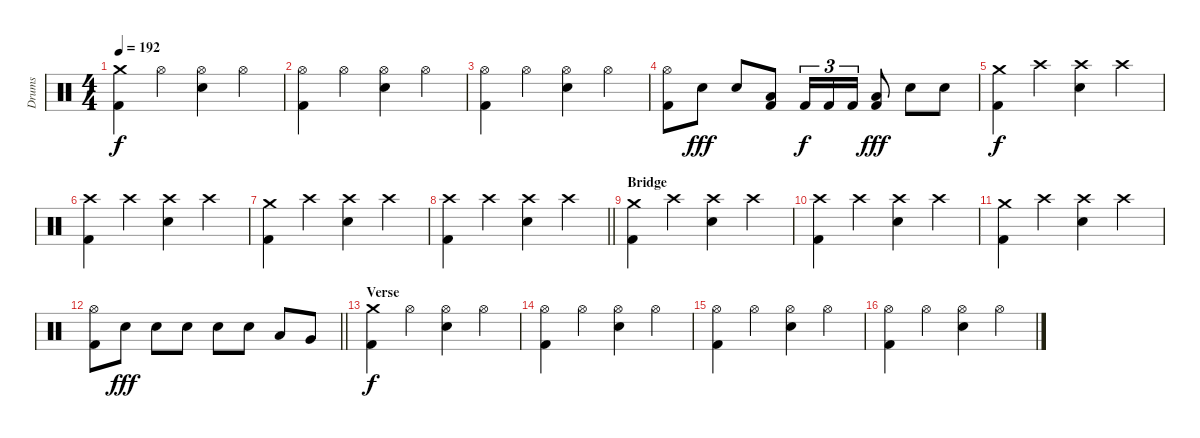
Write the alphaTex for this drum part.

\track ("Drums" "Drums") {instrument percussion}
\staff {score}
\articulation defaults
\ts (4 4)
\tempo 192
\clef neutral
\ks c
("Kick (hit) 2" "Crash medium (hit)").4{dy f} "Hi-Hat (open)".4 ("Electric Snare (hit)" "Hi-Hat (open)").4 "Hi-Hat (open)".4 |
("Kick (hit) 2" "Hi-Hat (open)").4 "Hi-Hat (open)".4 ("Electric Snare (hit)" "Hi-Hat (open)").4 "Hi-Hat (open)".4 |
("Kick (hit) 2" "Hi-Hat (open)").4 "Hi-Hat (open)".4 ("Electric Snare (hit)" "Hi-Hat (open)").4 "Hi-Hat (open)".4 |
("Kick (hit) 2" "Hi-Hat (open)").8 "Electric Snare (hit)".8{dy fff} "Electric Snare (hit)".8 ("Kick (hit) 2" "Low Tom (hit)").8 "Kick (hit) 2".16{tu (3 2) dy f} "Kick (hit) 2".16{tu (3 2)} "Kick (hit) 2".16{tu (3 2)} ("Kick (hit) 2" "Low Tom (hit)").8{dy fff} "Electric Snare (hit)".8 "Electric Snare (hit)".8 |
("Kick (hit) 2" "Crash medium (hit)").4{dy f} "Crash high (hit)".4 ("Electric Snare (hit)" "Crash high (hit)").4 "Crash high (hit)".4 |
("Kick (hit) 2" "Crash high (hit)").4 "Crash high (hit)".4 ("Electric Snare (hit)" "Crash high (hit)").4 "Crash high (hit)".4 |
("Kick (hit) 2" "Crash medium (hit)").4 "Crash high (hit)".4 ("Electric Snare (hit)" "Crash high (hit)").4 "Crash high (hit)".4 |
\barLineRight lightlight
("Kick (hit) 2" "Crash high (hit)").4 "Crash high (hit)".4 ("Electric Snare (hit)" "Crash high (hit)").4 "Crash high (hit)".4 |
\section ("" "Bridge")
("Kick (hit) 2" "Crash medium (hit)").4 "Crash high (hit)".4 ("Electric Snare (hit)" "Crash high (hit)").4 "Crash high (hit)".4 |
("Kick (hit) 2" "Crash high (hit)").4 "Crash high (hit)".4 ("Electric Snare (hit)" "Crash high (hit)").4 "Crash high (hit)".4 |
("Kick (hit) 2" "Crash medium (hit)").4 "Crash high (hit)".4 ("Electric Snare (hit)" "Crash high (hit)").4 "Crash high (hit)".4 |
\barLineRight lightlight
("Kick (hit) 2" "Hi-Hat (open)").8 "Electric Snare (hit)".8{dy fff} "Electric Snare (hit)".8 "Electric Snare (hit)".8 "Electric Snare (hit)".8 "Electric Snare (hit)".8 "Low Tom (hit)".8 "Very Low Tom (hit)".8 |
\section ("" "Verse")
("Kick (hit) 2" "Crash medium (hit)").4{dy f} "Hi-Hat (open)".4 ("Electric Snare (hit)" "Hi-Hat (open)").4 "Hi-Hat (open)".4 |
("Kick (hit) 2" "Hi-Hat (open)").4 "Hi-Hat (open)".4 ("Electric Snare (hit)" "Hi-Hat (open)").4 "Hi-Hat (open)".4 |
("Kick (hit) 2" "Hi-Hat (open)").4 "Hi-Hat (open)".4 ("Electric Snare (hit)" "Hi-Hat (open)").4 "Hi-Hat (open)".4 |
("Kick (hit) 2" "Hi-Hat (open)").4 "Hi-Hat (open)".4 ("Electric Snare (hit)" "Hi-Hat (open)").4 "Hi-Hat (open)".4
